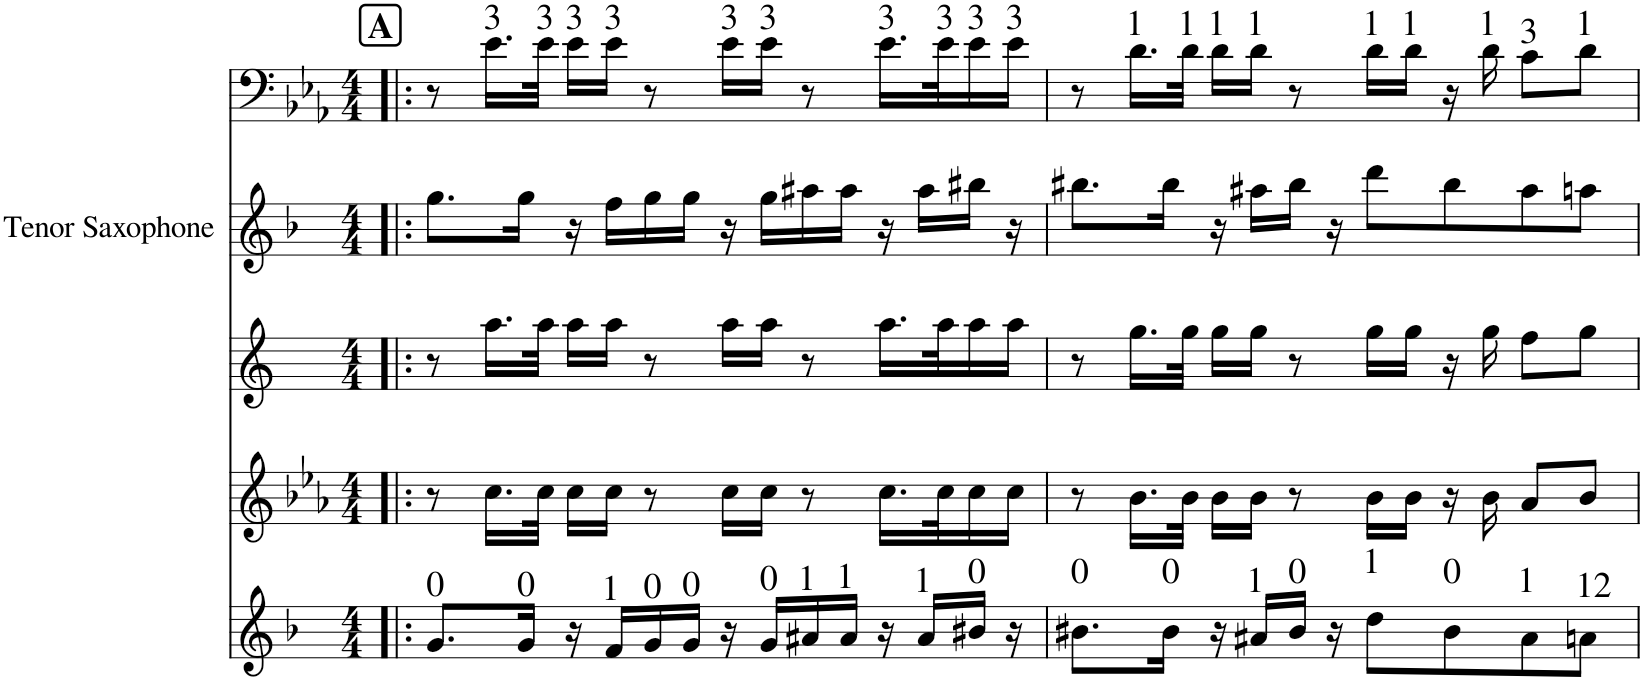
**kern	**kern	**kern	**kern	**kern	**kern
*part6	*part5	*part4	*part3	*part2	*part1
*staff6	*staff5	*staff4	*staff3	*staff2	*staff1
*I"Trompete Bb	*I"Flauta	*I"Saxofone Alto	*I"Tuba	*I"Tenor Saxophone	*I"Trombone
*I'Tpt	*I'Fl	*	*I'Tba	*I'T. Sax.	*I'Trb
*	*	*	*stria5	*	*
*clefG2	*clefG2	*clefG2	*clefF4	*clefG2	*clefF4
*Trd1c2	*	*Trd5c9	*	*Trd8c14	*
*k[b-]	*k[b-e-a-]	*k[]	*k[b-e-a-]	*k[b-]	*k[b-e-a-]
*M4/4	*M4/4	*M4/4	*M4/4	*M4/4	*M4/4
!!LO:REH:place=s1:a:B:cj:t=A:qo=0.5
=1!|:	=1!|:	=1!|:	=1!|:	=1!|:	=1!|:
!	!	!	!LO:TX:a:t=0	!	!
!LO:TX:a:t=0	!	!	!	!	!
8.g/L	8r	8r	8.FF/L	8.gg\L	8r
!	!	!	!	!	!LO:TX:a:t=3
.	16.cc\LL	16.aa\LL	.	.	16.e-\LL
!	!	!	!LO:TX:a:t=0	!	!
!LO:TX:a:t=0	!	!	!	!	!
16g/Jk	.	.	16FF/Jk	16gg\Jk	.
!	!	!	!	!	!LO:TX:a:t=3
.	32cc\JJk	32aa\JJk	.	.	32e-\JJk
!	!	!	!	!	!LO:TX:a:t=3
16r	16cc\LL	16aa\LL	16r	16r	16e-\LL
!	!	!	!	!	!LO:TX:a:t=3
!	!	!	!LO:TX:a:t=1	!	!
!LO:TX:a:t=1	!	!	!	!	!
16f/LL	16cc\JJ	16aa\JJ	16EE-/LL	16ff\LL	16e-\JJ
!	!	!	!LO:TX:a:t=0	!	!
!LO:TX:a:t=0	!	!	!	!	!
16g/	8r	8r	16FF/	16gg\	8r
!	!	!	!LO:TX:a:t=0	!	!
!LO:TX:a:t=0	!	!	!	!	!
16g/JJ	.	.	16FF/JJ	16gg\JJ	.
!	!	!	!	!	!LO:TX:a:t=3
16r	16cc\LL	16aa\LL	16r	16r	16e-\LL
!	!	!	!	!	!LO:TX:a:t=3
!	!	!	!LO:TX:a:t=0	!	!
!LO:TX:a:t=0	!	!	!	!	!
16g/LL	16cc\JJ	16aa\JJ	16FF/LL	16gg\LL	16e-\JJ
!	!	!	!LO:TX:a:t=1	!	!
!LO:TX:a:t=1	!	!	!	!	!
16a#X/	8r	8r	16GG#X/	16aa#X\	8r
!	!	!	!LO:TX:a:t=1	!	!
!LO:TX:a:t=1	!	!	!	!	!
16a#/JJ	.	.	16GG#/JJ	16aa#\JJ	.
!	!	!	!	!	!LO:TX:a:t=3
16r	16.cc\LL	16.aa\LL	16r	16r	16.e-\LL
!	!	!	!LO:TX:a:t=1	!	!
!LO:TX:a:t=1	!	!	!	!	!
16a#/LL	.	.	16GG#/LL	16aa#\LL	.
!	!	!	!	!	!LO:TX:a:t=3
.	32cc\K	32aa\K	.	.	32e-\K
!	!	!	!	!	!LO:TX:a:t=3
!	!	!	!LO:TX:a:t=0	!	!
!LO:TX:a:t=0	!	!	!	!	!
16b#X/JJ	16cc\	16aa\	16AA#X/JJ	16bb#X\JJ	16e-\
!	!	!	!	!	!LO:TX:a:t=3
16r	16cc\JJ	16aa\JJ	16r	16r	16e-\JJ
=2	=2	=2	=2	=2	=2
!	!	!	!LO:TX:a:t=0	!	!
!LO:TX:a:t=0	!	!	!	!	!
8.b#X\L	8r	8r	8.AA#X/L	8.bb#X\L	8r
!	!	!	!	!	!LO:TX:a:t=1
.	16.b-\LL	16.gg\LL	.	.	16.d\LL
!	!	!	!LO:TX:a:t=0	!	!
!LO:TX:a:t=0	!	!	!	!	!
16b#\Jk	.	.	16AA#/Jk	16bb#\Jk	.
!	!	!	!	!	!LO:TX:a:t=1
.	32b-\JJk	32gg\JJk	.	.	32d\JJk
!	!	!	!	!	!LO:TX:a:t=1
16r	16b-\LL	16gg\LL	16r	16r	16d\LL
!	!	!	!	!	!LO:TX:a:t=1
!	!	!	!LO:TX:a:t=1	!	!
!LO:TX:a:t=1	!	!	!	!	!
16a#X/LL	16b-\JJ	16gg\JJ	16GG#X/LL	16aa#X\LL	16d\JJ
!	!	!	!LO:TX:a:t=0	!	!
!LO:TX:a:t=0	!	!	!	!	!
16b#/JJ	8r	8r	16AA#/JJ	16bb#\JJ	8r
16r	.	.	16r	16r	.
!	!	!	!	!	!LO:TX:a:t=1
!	!	!	!LO:TX:a:t=1	!	!
!LO:TX:a:t=1	!	!	!	!	!
8dd\L	16b-\LL	16gg\LL	8C/L	8ddd\L	16d\LL
!	!	!	!	!	!LO:TX:a:t=1
.	16b-\JJ	16gg\JJ	.	.	16d\JJ
!	!	!	!LO:TX:a:t=0	!	!
!LO:TX:a:t=0	!	!	!	!	!
8b#\	16r	16r	8AA#/J	8bb#\	16r
!	!	!	!	!	!LO:TX:a:t=1
.	16b-\	16gg\	.	.	16d\
!	!	!	!	!	!LO:TX:a:t=3
!	!	!	!LO:TX:a:t=1	!	!
!LO:TX:a:t=1	!	!	!	!	!
8a#\	8a-/L	8ff\L	8GG#/L	8aa#\	8c\L
!	!	!	!	!	!LO:TX:a:t=1
!	!	!	!LO:TX:a:t=12	!	!
!LO:TX:a:t=12	!	!	!	!	!
8an\J	8b-/J	8gg\J	8GGn/J	8aan\J	8d\J
=	=	=	=	=	=
*-	*-	*-	*-	*-	*-
